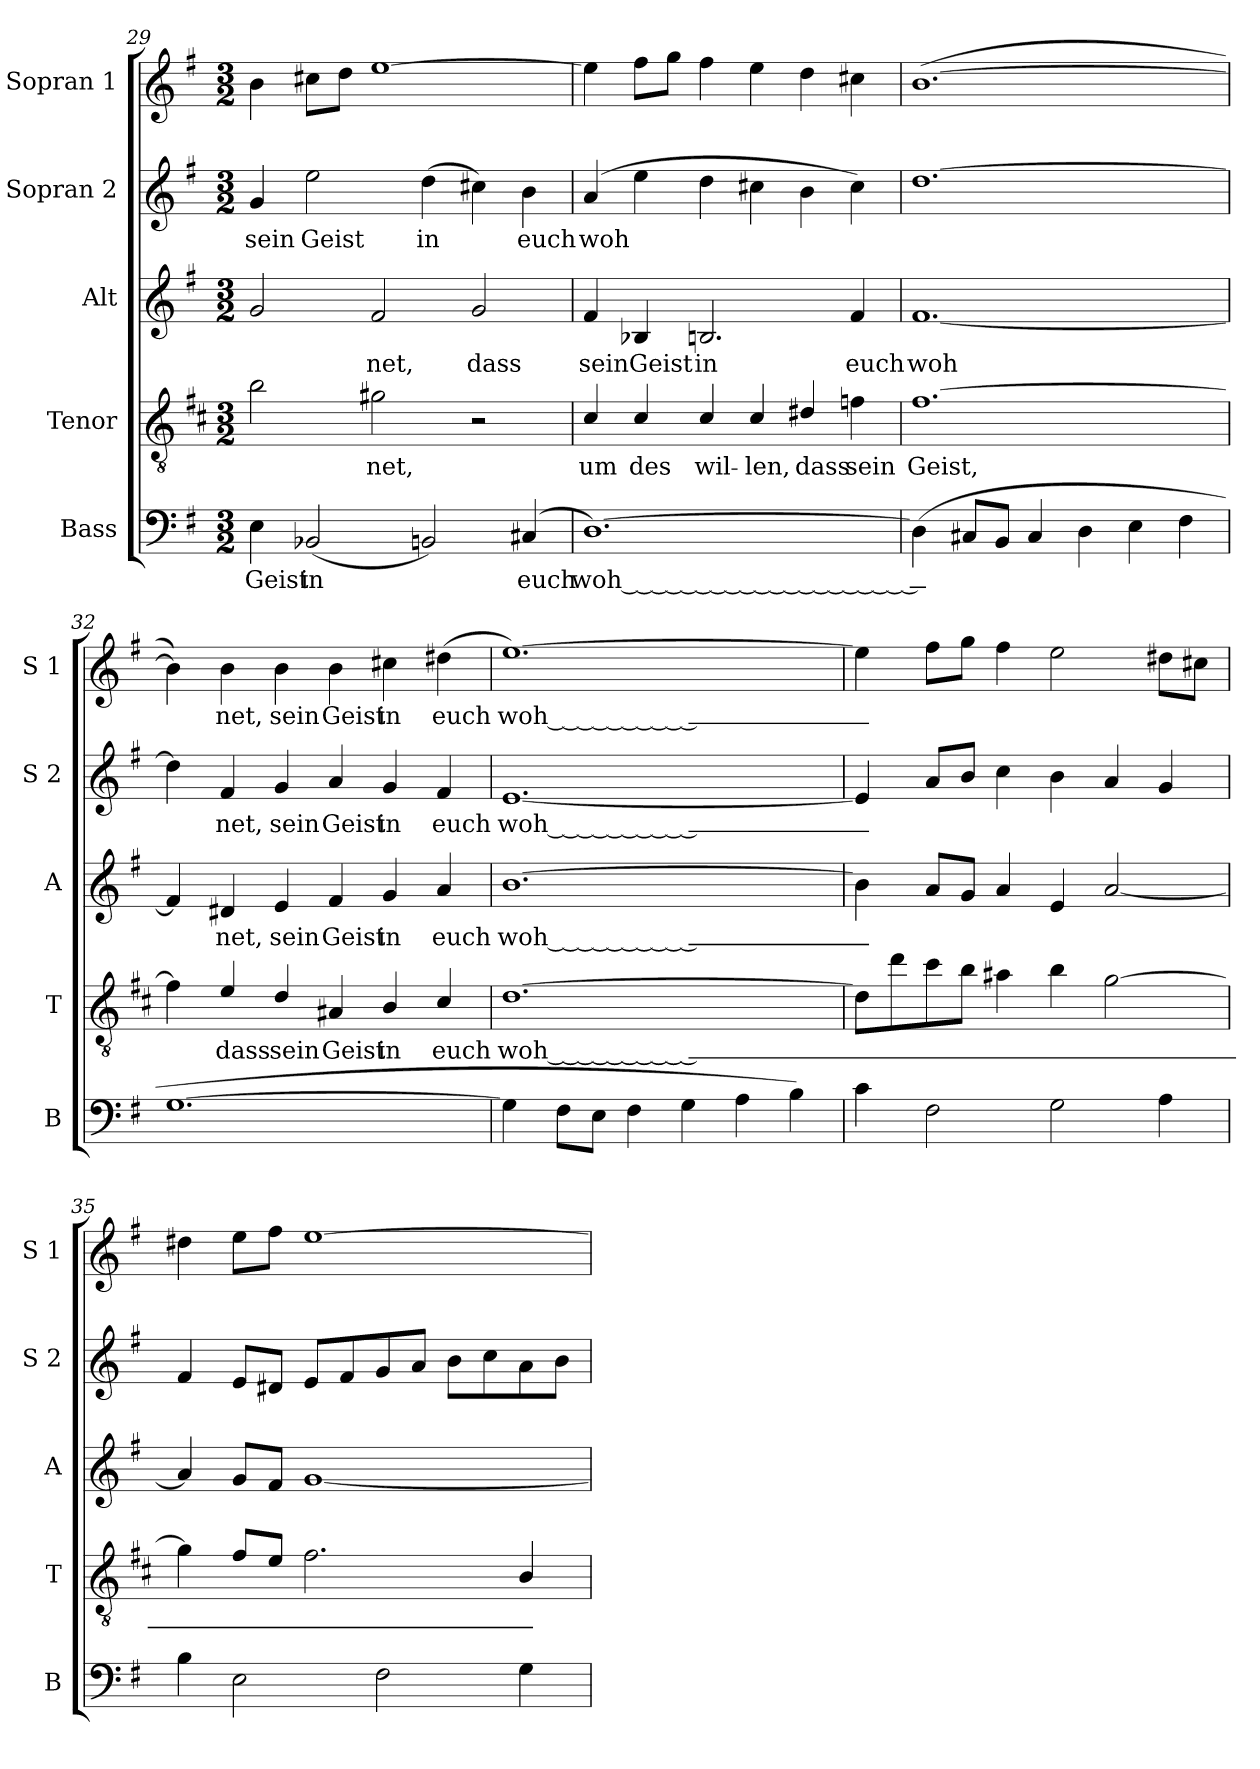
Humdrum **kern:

**kern	**text	**kern	**text	**kern	**text	**kern	**text	**kern	**text
*part5	*part5	*part4	*part4	*part3	*part3	*part2	*part2	*part1	*part1
*staff5	*staff5	*staff4	*staff4	*staff3	*staff3	*staff2	*staff2	*staff1	*staff1
*I"Bass	*	*I"Tenor	*	*I"Alt	*	*I"Sopran 2	*	*I"Sopran 1	*
*I'B	*	*I'T	*	*I'A	*	*I'S 2	*	*I'S 1	*
*clefF4	*	*clefGv2	*	*clefG2	*	*clefG2	*	*clefG2	*
*	*	*ITrd4c7	*	*	*	*	*	*	*
*k[f#]	*	*k[f#]	*	*k[f#]	*	*k[f#]	*	*k[f#]	*
*M3/2	*	*M3/2	*	*M3/2	*	*M3/2	*	*M3/2	*
=29	=29	=29	=29	=29	=29	=29	=29	=29	=29
!	!LO:LY:b	!	!	!	!	!	!LO:LY:b	!	!
4E\	Geist	2e\	.	2g/	.	4g/	sein	4b\	.
!	!LO:LY:b	!	!	!	!	!	!LO:LY:b	!	!
(2BB-X/	in	.	.	.	.	2ee\	Geist	8cc#X\L	.
.	.	.	.	.	.	.	.	8dd\J	.
!	!	!	!LO:LY:b	!	!LO:LY:b	!	!	!	!
.	.	2c#X\	net,	2f#/	net,	.	.	[1ee	.
!	!	!	!	!	!	!	!LO:LY:b	!	!
2BBn/)	.	.	.	.	.	(4dd\	in	.	.
!	!	!	!	!	!LO:LY:b	!	!	!	!
.	.	2r	.	2g/	dass	4cc#X\)	.	.	.
!	!LO:LY:b	!	!	!	!	!	!LO:LY:b	!	!
(4C#X/	euch	.	.	.	.	4b\	euch	.	.
=30	=30	=30	=30	=30	=30	=30	=30	=30	=30
!	!LO:LY:b	!	!LO:LY:b	!	!LO:LY:b	!	!LO:LY:b	!	!
[1.D)	woh_____________________-	4F#/	um	4f#/	sein	(4a/	woh	4ee\]	.
!	!	!	!LO:LY:b	!	!LO:LY:b	!	!	!	!
.	.	4F#/	des	4B-X/	Geist	4ee\	.	8ff#\L	.
.	.	.	.	.	.	.	.	8gg\J	.
!	!	!	!LO:LY:b	!	!LO:LY:b	!	!	!	!
.	.	4F#/	wil-	2.Bn/	in	4dd\	.	4ff#\	.
!	!	!	!LO:LY:b	!	!	!	!	!	!
.	.	4F#/	len,	.	.	4cc#X\	.	4ee\	.
!	!	!	!LO:LY:b	!	!	!	!	!	!
.	.	4G#X/	dass	.	.	4b\	.	4dd\	.
!	!	!	!LO:LY:b	!	!LO:LY:b	!	!	!	!
.	.	4B-X\	sein	4f#/	euch	4cc#\)	.	4cc#X\	.
!!LO:PB:g=z
=31	=31	=31	=31	=31	=31	=31	=31	=31	=31
!	!LO:LY:b	!	!LO:LY:b	!	!LO:LY:b	!	!LO:LY:b	!	!LO:LY:b
(4D\]	-	[1.B	Geist,	[1.f#	woh	[1.dd	-	([1.b	-
8C#X/L	.	.	.	.	.	.	.	.	.
8BB/J	.	.	.	.	.	.	.	.	.
4C#/	.	.	.	.	.	.	.	.	.
4D\	.	.	.	.	.	.	.	.	.
4E\	.	.	.	.	.	.	.	.	.
4F#\	.	.	.	.	.	.	.	.	.
=32	=32	=32	=32	=32	=32	=32	=32	=32	=32
[1.G	.	4B\]	.	4f#/]	.	4dd\]	.	4b\])	.
!	!	!	!LO:LY:b	!	!LO:LY:b	!	!LO:LY:b	!	!LO:LY:b
.	.	4A/	dass	4d#X/	net,	4f#/	net,	4b\	net,
!	!	!	!LO:LY:b	!	!LO:LY:b	!	!LO:LY:b	!	!LO:LY:b
.	.	4G/	sein	4e/	sein	4g/	sein	4b\	sein
!	!	!	!LO:LY:b	!	!LO:LY:b	!	!LO:LY:b	!	!LO:LY:b
.	.	4D#X/	Geist	4f#/	Geist	4a/	Geist	4b\	Geist
!	!	!	!LO:LY:b	!	!LO:LY:b	!	!LO:LY:b	!	!LO:LY:b
.	.	4E/	in	4g/	in	4g/	in	4cc#X\	in
!	!	!	!LO:LY:b	!	!LO:LY:b	!	!LO:LY:b	!	!LO:LY:b
.	.	4F#/	euch	4a/	euch	4f#/	euch	(4dd#X\	euch
=33	=33	=33	=33	=33	=33	=33	=33	=33	=33
!	!	!	!LO:LY:b	!	!LO:LY:b	!	!LO:LY:b	!	!LO:LY:b
4G\]	.	[1.G	woh___________-	[1.b	woh___________-	[1.e	woh___________-	[1.ee)	woh___________-
8F#\L	.	.	.	.	.	.	.	.	.
8E\J	.	.	.	.	.	.	.	.	.
4F#\	.	.	.	.	.	.	.	.	.
4G\	.	.	.	.	.	.	.	.	.
4A\	.	.	.	.	.	.	.	.	.
4B\)	.	.	.	.	.	.	.	.	.
!!LO:LB:g=z
=34	=34	=34	=34	=34	=34	=34	=34	=34	=34
!	!LO:LY:b	!	!	!	!LO:LY:b	!	!LO:LY:b	!	!LO:LY:b
4c\	-	8G\L]	.	4b\]	-	4e/]	-	4ee\]	-
.	.	8g\	.	.	.	.	.	.	.
2F#\	.	8f#\	.	8a/L	.	8a/L	.	8ff#\L	.
.	.	8e\J	.	8g/J	.	8b/J	.	8gg\J	.
.	.	4d#X\	.	4a/	.	4cc\	.	4ff#\	.
2G\	.	4e\	.	4e/	.	4b\	.	2ee\	.
.	.	[2c\	.	[2a/	.	4a/	.	.	.
4A\	.	.	.	.	.	4g/	.	8dd#X\L	.
.	.	.	.	.	.	.	.	8cc#X\J	.
=35	=35	=35	=35	=35	=35	=35	=35	=35	=35
4B\	.	4c\]	.	4a/]	.	4f#/	.	4dd#X\	.
2E\	.	8B/L	.	8g/L	.	8e/L	.	8ee\L	.
.	.	8A/J	.	8f#/J	.	8d#X/J	.	8ff#\J	.
.	.	2.B\	.	[1g	.	8e/L	.	[1ee	.
.	.	.	.	.	.	8f#/	.	.	.
2F#\	.	.	.	.	.	8g/	.	.	.
.	.	.	.	.	.	8a/J	.	.	.
.	.	.	.	.	.	8b\L	.	.	.
.	.	.	.	.	.	8cc\	.	.	.
4G\	.	4E/	.	.	.	8a\	.	.	.
.	.	.	.	.	.	8b\J	.	.	.
=	=	=	=	=	=	=	=	=	=
*-	*-	*-	*-	*-	*-	*-	*-	*-	*-
